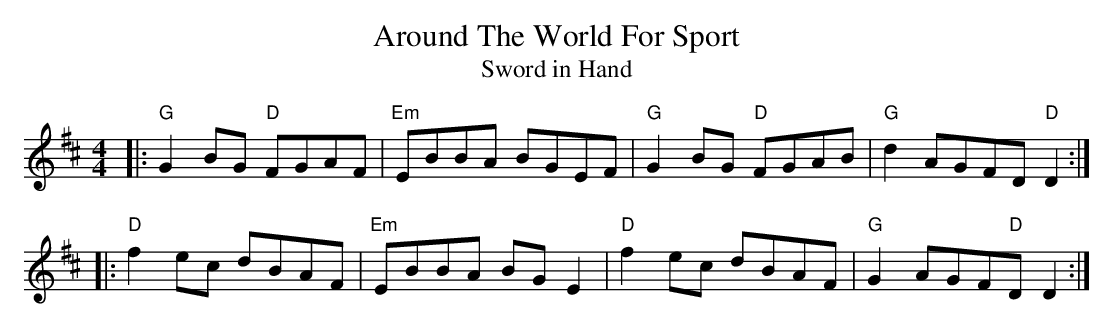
X:1
T: Around The World For Sport
T:Sword in Hand
M: 4/4
L: 1/8
K: Dmaj
[|:"G"G2  BG"D" FGAF|"Em"EBBA BGEF|"G"G2 BG "D"FGAB|"G"d2 AGFD"D" D2:|]
[|:"D"f2  ec  dBAF|"Em"EBBA BG E2|"D"f2 ec dBAF|"G"G2 AGF"D"D D2:|]
